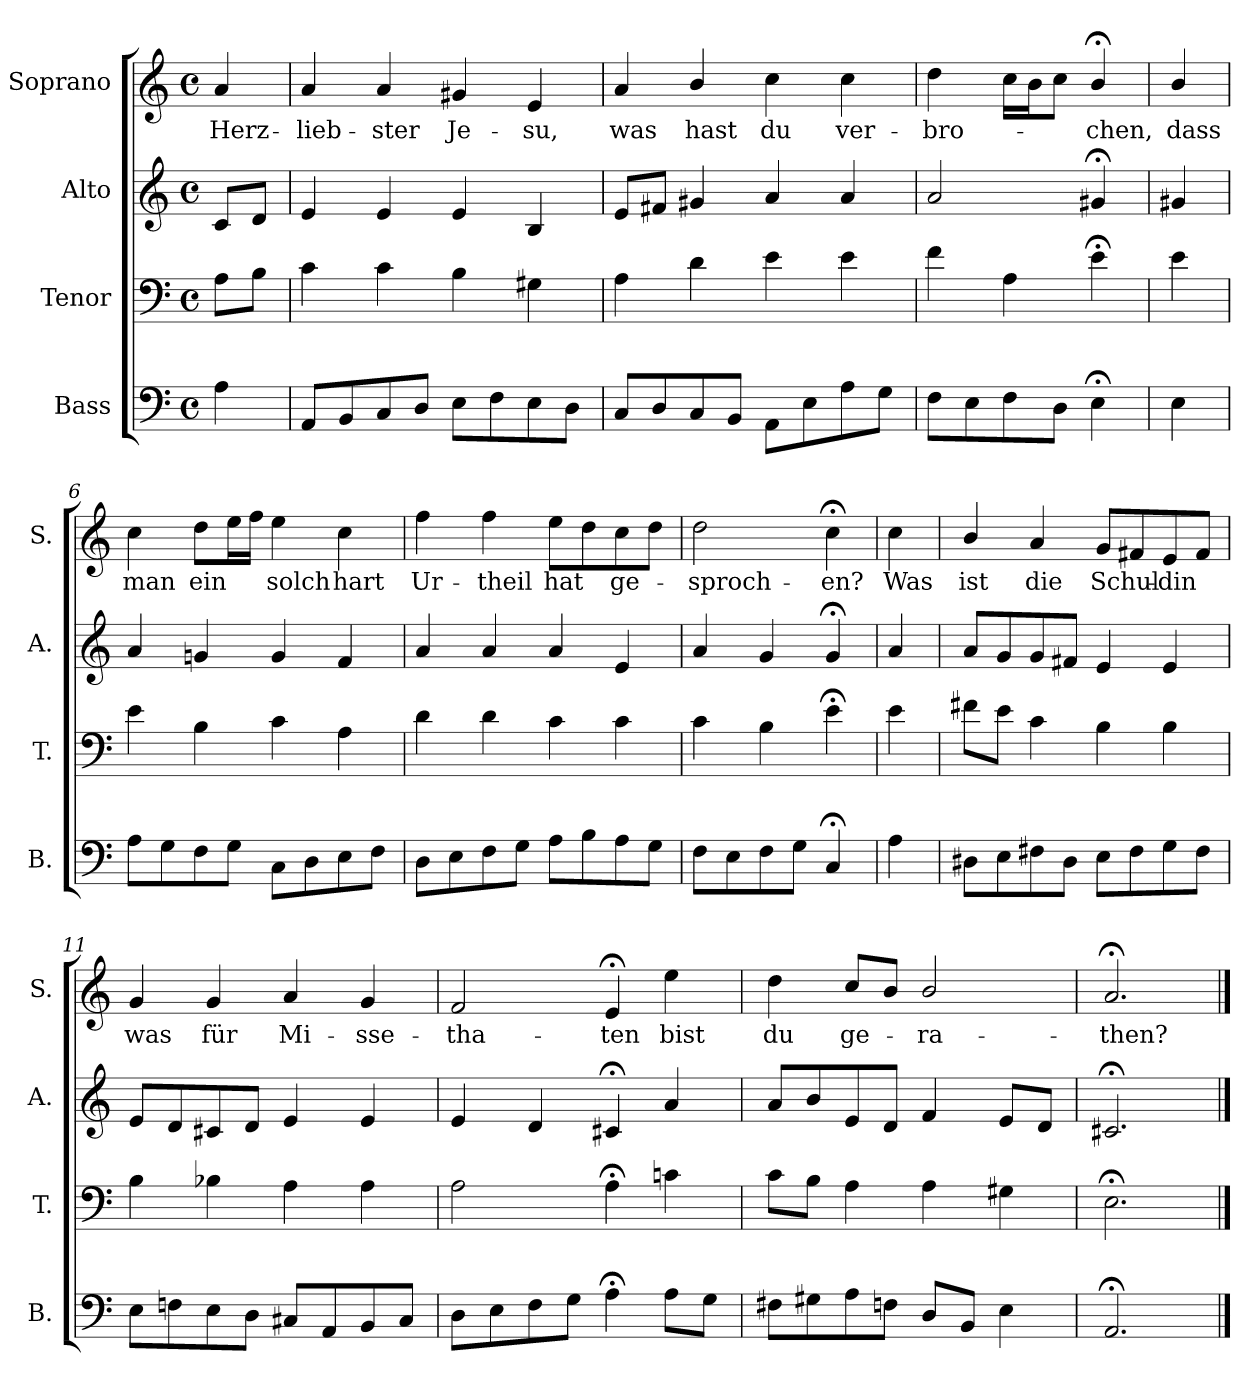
**kern	**kern	**kern	**kern	**text
*part4	*part3	*part2	*part1	*part1
*staff4	*staff3	*staff2	*staff1	*staff1
*I"Bass	*I"Tenor	*I"Alto	*I"Soprano	*
*I'B.	*I'T.	*I'A.	*I'S.	*
*clefF4	*clefF4	*clefG2	*clefG2	*
*k[]	*k[]	*k[]	*k[]	*
*M4/4	*M4/4	*M4/4	*M4/4	*
*met(c)	*met(c)	*met(c)	*met(c)	*
=1	=1	=1	=1	=1
!	!	!	!	!LO:LY:b
4A\	8A\L	8c/L	4a/	Herz-
.	8B\J	8d/J	.	.
=2	=2	=2	=2	=2
!	!	!	!	!LO:LY:b
8AA/L	4c\	4e/	4a/	-lieb-
8BB/	.	.	.	.
!	!	!	!	!LO:LY:b
8C/	4c\	4e/	4a/	-ster
8D/J	.	.	.	.
!	!	!	!	!LO:LY:b
8E\L	4B\	4e/	4g#X/	Je-
8F\	.	.	.	.
!	!	!	!	!LO:LY:b
8E\	4G#X\	4B/	4e/	-su,
8D\J	.	.	.	.
=3	=3	=3	=3	=3
!	!	!	!	!LO:LY:b
8C/L	4A\	8e/L	4a/	was
8D/	.	8f#X/J	.	.
!	!	!	!	!LO:LY:b
8C/	4d\	4g#X/	4b/	hast
8BB/J	.	.	.	.
!	!	!	!	!LO:LY:b
8AA\L	4e\	4a/	4cc\	du
8E\	.	.	.	.
!	!	!	!	!LO:LY:b
8A\	4e\	4a/	4cc\	ver-
8G\J	.	.	.	.
=4	=4	=4	=4	=4
!	!	!	!	!LO:LY:b
8F\L	4f\	2a/	4dd\	-bro-
8E\	.	.	.	.
8F\	4A\	.	16cc\LL	.
.	.	.	16b\J	.
8D\J	.	.	8cc\J	.
!	!	!	!	!LO:LY:b
4E;<\	4e;<\	4g#X;</	4b;</	-chen,
!!LO:LB:g=z
=5	=5	=5	=5	=5
!	!	!	!	!LO:LY:b
4E\	4e\	4g#X/	4b/	dass
=6	=6	=6	=6	=6
!	!	!	!	!LO:LY:b
8A\L	4e\	4a/	4cc\	man
8G\	.	.	.	.
!	!	!	!	!LO:LY:b
8F\	4B\	4gn/	8dd\L	ein
8G\J	.	.	16ee\L	.
.	.	.	16ff\JJ	.
!	!	!	!	!LO:LY:b
8C\L	4c\	4g/	4ee\	solch
8D\	.	.	.	.
!	!	!	!	!LO:LY:b
8E\	4A\	4f/	4cc\	hart
8F\J	.	.	.	.
=7	=7	=7	=7	=7
!	!	!	!	!LO:LY:b
8D\L	4d\	4a/	4ff\	Ur-
8E\	.	.	.	.
!	!	!	!	!LO:LY:b
8F\	4d\	4a/	4ff\	-theil
8G\J	.	.	.	.
!	!	!	!	!LO:LY:b
8A\L	4c\	4a/	8ee\L	hat
8B\	.	.	8dd\	.
!	!	!	!	!LO:LY:b
8A\	4c\	4e/	8cc\	ge-
8G\J	.	.	8dd\J	.
=8	=8	=8	=8	=8
!	!	!	!	!LO:LY:b
8F\L	4c\	4a/	2dd\	-sproch-
8E\	.	.	.	.
8F\	4B\	4g/	.	.
8G\J	.	.	.	.
!	!	!	!	!LO:LY:b
4C;</	4e;<\	4g;</	4cc;<\	-en?
!!LO:PB:g=z
=9	=9	=9	=9	=9
!	!	!	!	!LO:LY:b
4A\	4e\	4a/	4cc\	Was
=10	=10	=10	=10	=10
!	!	!	!	!LO:LY:b
8D#X\L	8f#X\L	8a/L	4b/	ist
8E\	8e\J	8g/	.	.
!	!	!	!	!LO:LY:b
8F#X\	4c\	8g/	4a/	die
8D#\J	.	8f#X/J	.	.
!	!	!	!	!LO:LY:b
8E\L	4B\	4e/	8g/L	Schul-
8F#\	.	.	8f#X/	.
!	!	!	!	!LO:LY:b
8G\	4B\	4e/	8e/	-din
8F#\J	.	.	8f#/J	.
=11	=11	=11	=11	=11
!	!	!	!	!LO:LY:b
8E\L	4B\	8e/L	4g/	was
8Fn\	.	8d/	.	.
!	!	!	!	!LO:LY:b
8E\	4B-X\	8c#X/	4g/	für
8D\J	.	8d/J	.	.
!	!	!	!	!LO:LY:b
8C#X/L	4A\	4e/	4a/	Mi-
8AA/	.	.	.	.
!	!	!	!	!LO:LY:b
8BB/	4A\	4e/	4g/	-sse-
8C#/J	.	.	.	.
=12	=12	=12	=12	=12
!	!	!	!	!LO:LY:b
8D\L	2A\	4e/	2f/	-tha-
8E\	.	.	.	.
8F\	.	4d/	.	.
8G\J	.	.	.	.
!	!	!	!	!LO:LY:b
4A;<\	4A;<\	4c#X;</	4e;</	-ten
!	!	!	!	!LO:LY:b
8A\L	4cn\	4a/	4ee\	bist
8G\J	.	.	.	.
=13	=13	=13	=13	=13
!	!	!	!	!LO:LY:b
8F#X\L	8c\L	8a/L	4dd\	du
8G#X\	8B\J	8b/	.	.
!	!	!	!	!LO:LY:b
8A\	4A\	8e/	8cc/L	ge-
8Fn\J	.	8d/J	8b/J	.
!	!	!	!	!LO:LY:b
8D/L	4A\	4f/	2b/	-ra-
8BB/J	.	.	.	.
4E\	4G#X\	8e/L	.	.
.	.	8d/J	.	.
=14	=14	=14	=14	=14
!	!	!	!	!LO:LY:b
2.AA;</	2.E;<\	2.c#X;</	2.a;</	-then?
==	==	==	==	==
*-	*-	*-	*-	*-
